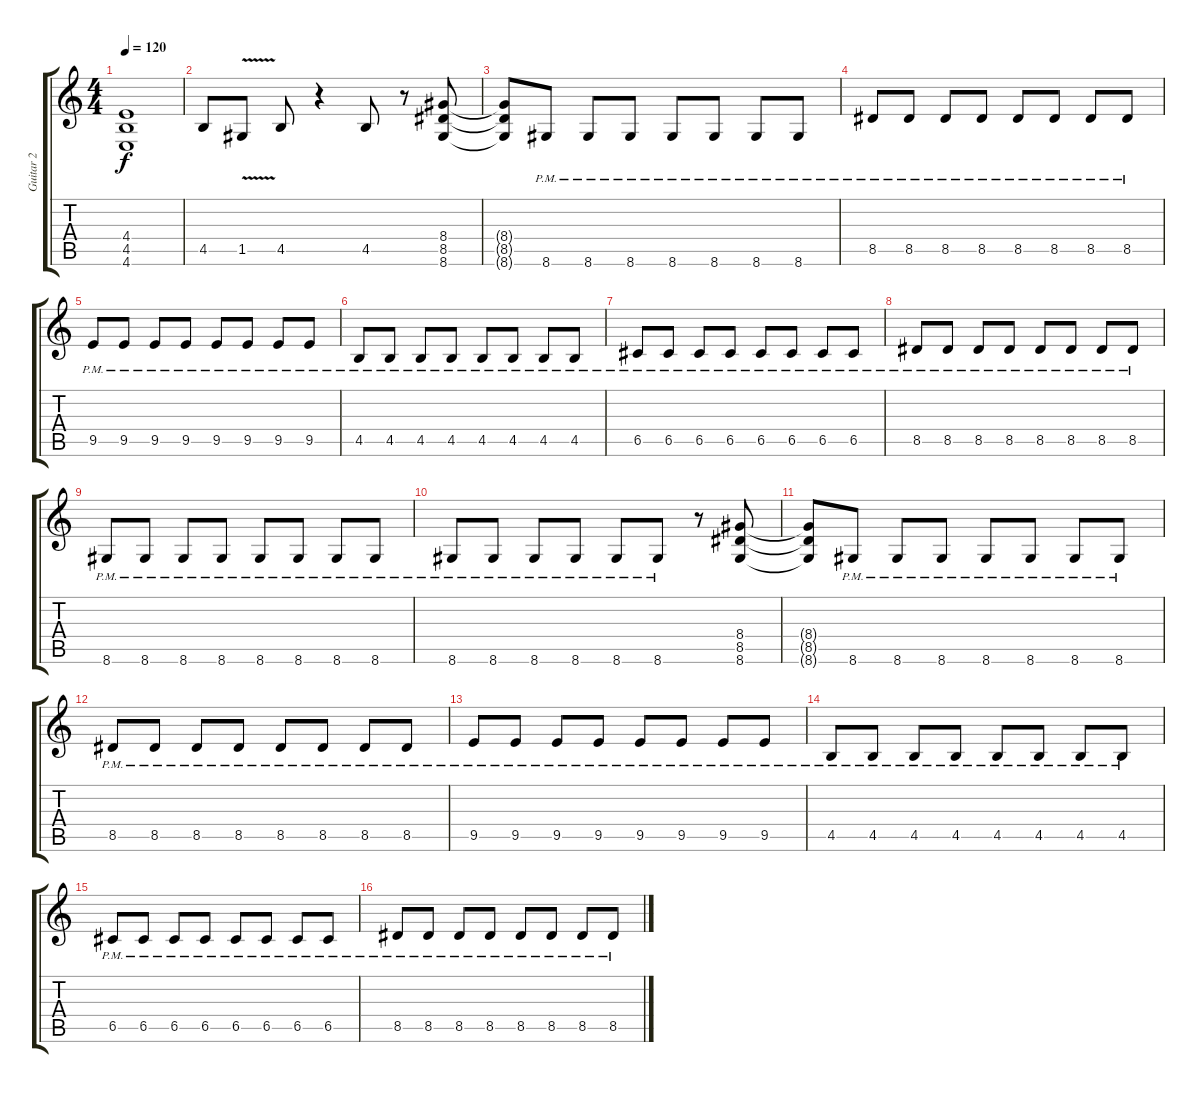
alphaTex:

\track ("Guitar 2" "Guitar 2") {instrument overdrivenguitar}
\staff {score tabs}
\tuning (D4 A3 F3 C3 G2 C2) {hide}
\ts (4 4)
\tempo 120
\clef g2
\ks c
(4.4{t} 4.5{t} 4.6{t}).1{dy f} |
4.5.8 1.5{v}.8 4.5.8 r.4 4.5.8 r.8 (8.4 8.5 8.6).8 |
(8.4{t} 8.5{t} 8.6{t}).8 8.6{pm}.8 8.6{pm}.8 8.6{pm}.8 8.6{pm}.8 8.6{pm}.8 8.6{pm}.8 8.6{pm}.8 |
8.5{pm}.8 8.5{pm}.8 8.5{pm}.8 8.5{pm}.8 8.5{pm}.8 8.5{pm}.8 8.5{pm}.8 8.5{pm}.8 |
9.5{pm}.8 9.5{pm}.8 9.5{pm}.8 9.5{pm}.8 9.5{pm}.8 9.5{pm}.8 9.5{pm}.8 9.5{pm}.8 |
4.5{pm}.8 4.5{pm}.8 4.5{pm}.8 4.5{pm}.8 4.5{pm}.8 4.5{pm}.8 4.5{pm}.8 4.5{pm}.8 |
6.5{pm}.8 6.5{pm}.8 6.5{pm}.8 6.5{pm}.8 6.5{pm}.8 6.5{pm}.8 6.5{pm}.8 6.5{pm}.8 |
8.5{pm}.8 8.5{pm}.8 8.5{pm}.8 8.5{pm}.8 8.5{pm}.8 8.5{pm}.8 8.5{pm}.8 8.5{pm}.8 |
8.6{pm}.8 8.6{pm}.8 8.6{pm}.8 8.6{pm}.8 8.6{pm}.8 8.6{pm}.8 8.6{pm}.8 8.6{pm}.8 |
8.6{pm}.8 8.6{pm}.8 8.6{pm}.8 8.6{pm}.8 8.6{pm}.8 8.6{pm}.8 r.8 (8.4 8.5 8.6).8 |
(8.4{t} 8.5{t} 8.6{t}).8 8.6{pm}.8 8.6{pm}.8 8.6{pm}.8 8.6{pm}.8 8.6{pm}.8 8.6{pm}.8 8.6{pm}.8 |
8.5{pm}.8 8.5{pm}.8 8.5{pm}.8 8.5{pm}.8 8.5{pm}.8 8.5{pm}.8 8.5{pm}.8 8.5{pm}.8 |
9.5{pm}.8 9.5{pm}.8 9.5{pm}.8 9.5{pm}.8 9.5{pm}.8 9.5{pm}.8 9.5{pm}.8 9.5{pm}.8 |
4.5{pm}.8 4.5{pm}.8 4.5{pm}.8 4.5{pm}.8 4.5{pm}.8 4.5{pm}.8 4.5{pm}.8 4.5{pm}.8 |
6.5{pm}.8 6.5{pm}.8 6.5{pm}.8 6.5{pm}.8 6.5{pm}.8 6.5{pm}.8 6.5{pm}.8 6.5{pm}.8 |
8.5{pm}.8 8.5{pm}.8 8.5{pm}.8 8.5{pm}.8 8.5{pm}.8 8.5{pm}.8 8.5{pm}.8 8.5{pm}.8
